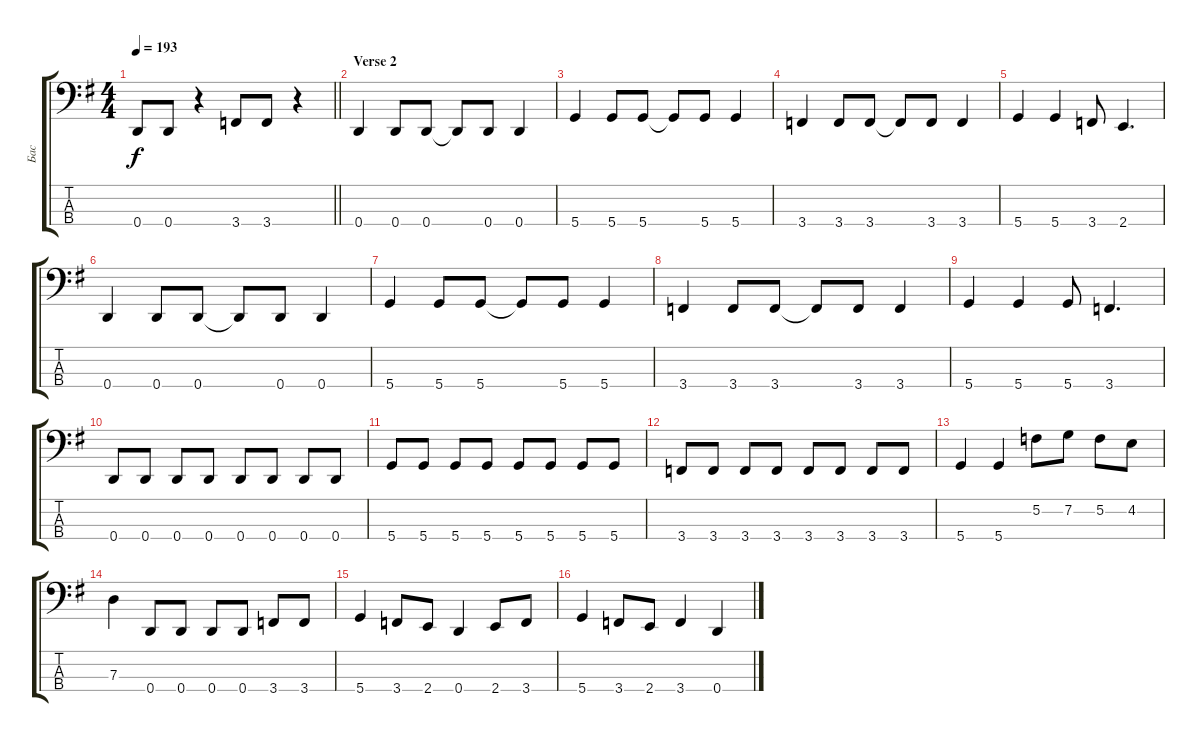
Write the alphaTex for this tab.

\track ("Бас" "Бас") {instrument electricbassfinger}
\staff {score tabs}
\tuning (F2 C2 G1 D1) {hide}
\ts (4 4)
\tempo 193
\clef f4
\barLineRight lightlight
\ks eminor
0.4.8{dy f} 0.4.8 r.4 3.4.8 3.4.8 r.4 |
\section ("" "Verse 2")
0.4.4 0.4.8 0.4.8 0.4{t}.8 0.4.8 0.4.4 |
5.4.4 5.4.8 5.4.8 5.4{t}.8 5.4.8 5.4.4 |
3.4.4 3.4.8 3.4.8 3.4{t}.8 3.4.8 3.4.4 |
5.4.4 5.4.4 3.4.8 2.4.4{d} |
0.4.4 0.4.8 0.4.8 0.4{t}.8 0.4.8 0.4.4 |
5.4.4 5.4.8 5.4.8 5.4{t}.8 5.4.8 5.4.4 |
3.4.4 3.4.8 3.4.8 3.4{t}.8 3.4.8 3.4.4 |
5.4.4 5.4.4 5.4.8 3.4.4{d} |
0.4.8 0.4.8 0.4.8 0.4.8 0.4.8 0.4.8 0.4.8 0.4.8 |
5.4.8 5.4.8 5.4.8 5.4.8 5.4.8 5.4.8 5.4.8 5.4.8 |
3.4.8 3.4.8 3.4.8 3.4.8 3.4.8 3.4.8 3.4.8 3.4.8 |
5.4.4 5.4.4 5.2.8 7.2.8 5.2.8 4.2.8 |
7.3.4 0.4.8 0.4.8 0.4.8 0.4.8 3.4.8 3.4.8 |
5.4.4 3.4.8 2.4.8 0.4.4 2.4.8 3.4.8 |
5.4.4 3.4.8 2.4.8 3.4.4 0.4.4
